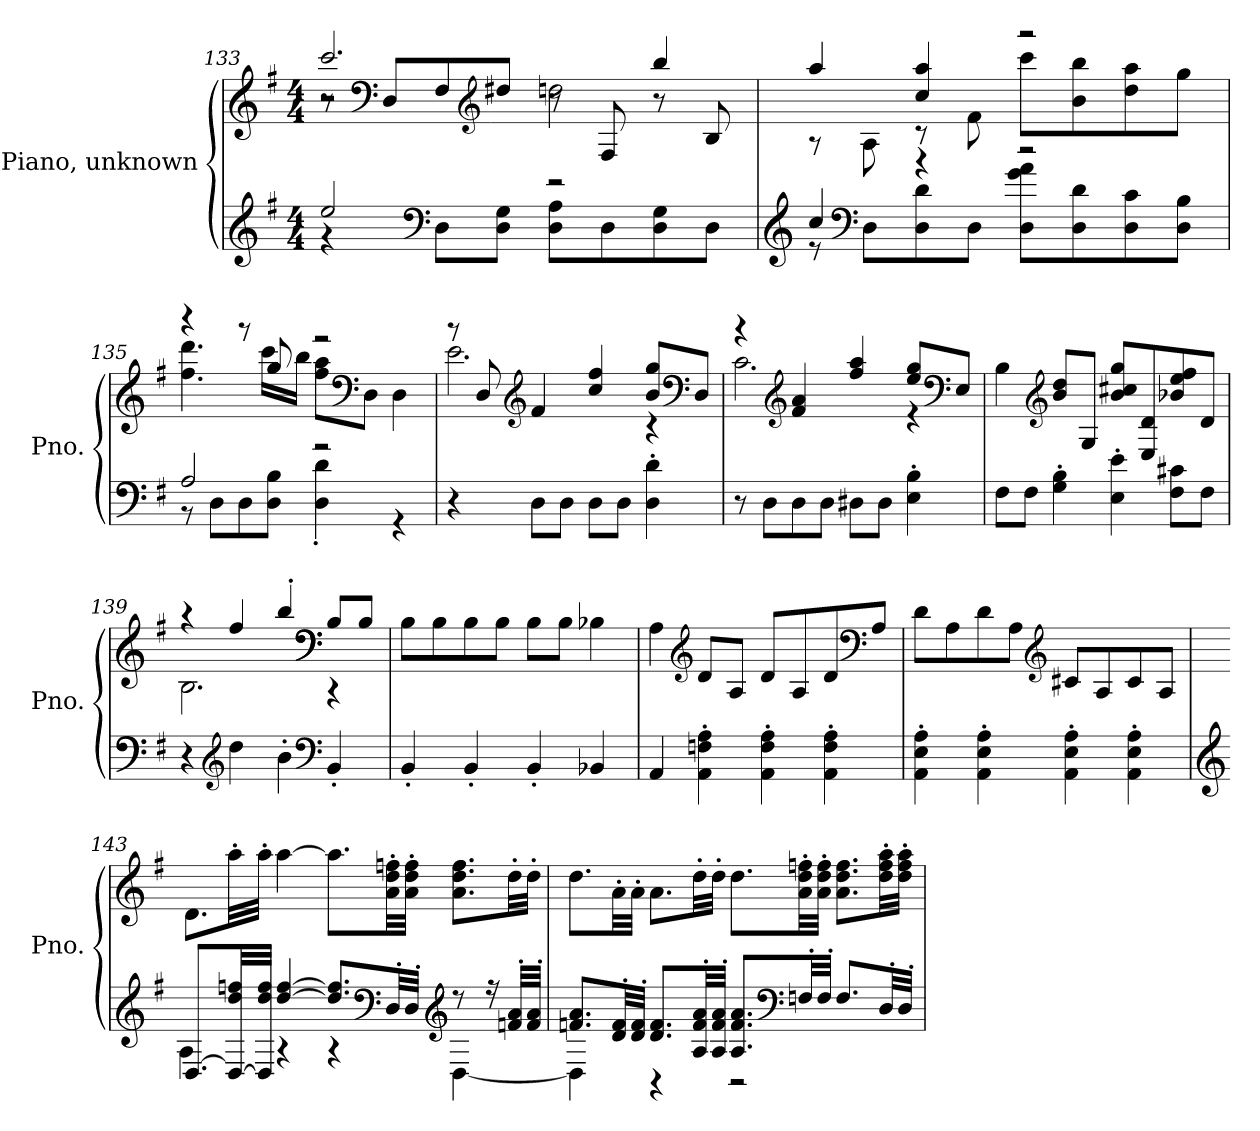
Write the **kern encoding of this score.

**kern	**kern
*part1	*part1
*staff2	*staff1
*I"Piano, unknown	*
*I'Pno.	*
!!LO:LB:g=z
*clefG2	*clefG2
*k[f#]	*k[f#]
*M4/4	*M4/4
=133	=133
*^	*^
*	*	*	*^
2ee/	4r	2.ccc/	2r	8r
*	*	*clefF4	*	*
.	.	.	.	8D/L
*clefF4	*	*	*	*
.	8D\L	.	.	8F#/
*	*	*clefG2	*	*
.	8D\ 8G\J	.	.	8dd#X/J
2r	8D\ 8A\L	.	2ddn\	8r
.	8D\	.	.	8F#/
.	8D\ 8G\	4bb/	.	8r
.	8D\J	.	.	8B/
*	*	*v	*v	*v
=134	=134	=134
*clefG2	*	*
*	*	*^
4cc/	8r	4aa/	8r
*clefF4	*	*	*
.	8D\L	.	8A\
4r	8D\ 8d\	4cc/ 4aa/	8r
.	8D\J	.	8f#\
2r	8D\ 8g\ 8a\L	2r	8ccc\L
.	8D\ 8d\	.	8b\ 8bb\
.	8D\ 8c\	.	8dd\ 8aa\
.	8D\ 8B\J	.	8gg\J
=135	=135	=135	=135
2A/	8r	4r	4.ff#\ 4.ddd\
.	8D\L	.	.
.	8D\	8r	.
.	8D\ 8B\J	8gg/	16ccc\LL
.	.	.	16bb\JJ
2r	4D\' 4d\'	2r	8ff#\ 8aa\L
*	*	*clefF4	*
.	.	.	8D\J
.	4r	.	4D\
*v	*v	*	*
!!LO:PB:g=z	!!
=136	=136	=136
4r	8r	2.e\
.	8D/	.
*	*clefG2	*
8D\L	4f#/	.
8D\J	.	.
8D\L	4cc/ 4ff#/	.
8D\J	.	.
4D\' 4d\'	8b/ 8gg/L	4r
*	*clefF4	*
.	8D/J	.
=137	=137	=137
8r	4r	2.c\
8D\L	.	.
*	*clefG2	*
8D\	4f#/ 4a/	.
8D\J	.	.
8D#X\L	4ff#/ 4aa/	.
8D#\J	.	.
4E\' 4B\'	8ee/ 8gg/L	4r
*	*clefF4	*
.	8E/J	.
*	*v	*v
=138	=138
8F#\L	4B\
8F#\J	.
*	*clefG2
4G\' 4B\'	8b/ 8dd/L
.	8G/J
4E\' 4e\'	8b/ 8cc#X/ 8gg/L
.	8E/ 8d/
8F#\ 8c#X\L	8b-X/ 8ee/ 8ff#/
8F#\J	8d/J
!!LO:LB:g=z
=139	=139
*	*^
4r	4r	2.B\
*clefG2	*	*
4dd\	4ff#/	.
4b'\	4bb'/	.
*clefF4	*clefF4	*
4BB'/	8B/L	4r
.	8B/J	.
*	*v	*v
=140	=140
4BB'/	8B\L
.	8B\
4BB'/	8B\
.	8B\J
4BB'/	8B\L
.	8B\J
4BB-X/	4B-X\
=141	=141
4AA/	4A\
*	*clefG2
4AA\' 4Fn\' 4A\'	8d/L
.	8A/J
4AA\' 4F\' 4A\'	8d/L
.	8A/
4AA\' 4F\' 4A\'	8d/
*	*clefF4
.	8A/J
=142	=142
4AA\' 4E\' 4A\'	8d\L
.	8A\
4AA\' 4E\' 4A\'	8d\
.	8A\J
*	*clefG2
4AA\' 4E\' 4A\'	8c#X/L
.	8A/
4AA\' 4E\' 4A\'	8c#/
.	8A/J
!!LO:LB:g=z
=143	=143
*clefG2	*
*^	*
[8.D/L	4A\	8.d\L
32D/_ 32dd/ 32ffn/LL	.	32aa'\LL
32D/] 32dd/ 32ff/JJJ	.	32aa'\JJJ
[4dd/ [4ff/	4r	[4aa\
8.dd/] 8.ff/]L	4r	8.aa\L]
*clefF4	*	*
32D'/LL	.	32a\' 32dd\' 32ffn\'LL
32D'/JJJ	.	32a\' 32dd\' 32ff\'JJJ
*clefG2	*	*
8r	[4D\	8.a\ 8.dd\ 8.ff\L
16r	.	.
32fn/' 32a/'LLL	.	32dd'\LL
32f/' 32a/'JJJ	.	32dd'\JJJ
=144	=144	=144
8.fn/ 8.a/L	4D\]	8.dd\L
32d/' 32f/'LL	.	32a'\LL
32d/' 32f/'JJJ	.	32a'\JJJ
8.d/ 8.f/L	4r	8.a\L
32A/' 32f/' 32a/'LL	.	32dd'\LL
32A/' 32f/' 32a/'JJJ	.	32dd'\JJJ
8.A/ 8.f/ 8.a/L	2r	8.dd\L
*clefF4	*	*
32Fn'/LL	.	32a\' 32dd\' 32ffn\'LL
32F'/JJJ	.	32a\' 32dd\' 32ff\'JJJ
8.F/L	.	8.a\ 8.dd\ 8.ff\L
32D'/LL	.	32dd\' 32ff\' 32aa\'LL
32D'/JJJ	.	32dd\' 32ff\' 32aa\'JJJ
*v	*v	*
=	=
*-	*-
